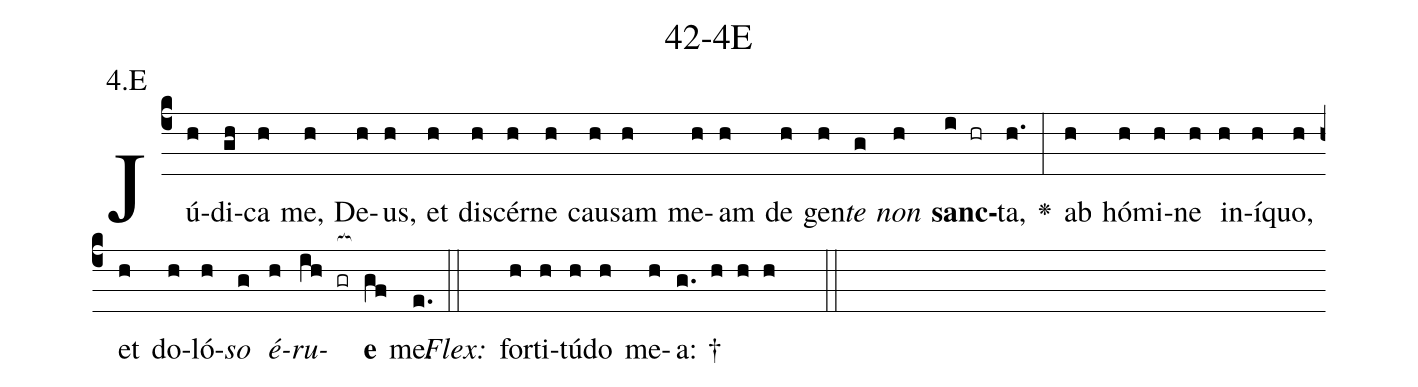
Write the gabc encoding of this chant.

name: 42-4E;
annotation: 4.E;
%%
(c4)Jú(h)di(gh)ca(h) me,(h) De(h)us,(h) et(h) di(h)scér(h)ne(h) cau(h)sam(h) me(h)am(h) de(h) gen(h)<i>te</i>(g) <i>non</i>(h) <b>sanc</b>(i hr)ta,(h.) <v>\greheightstar</v>(:) ab(h) hó(h)mi(h)ne(h) in(h)í(h)quo,(h) et(h) do(h)ló(h)<i>so</i>(g) <i>é</i>(h)<i>ru</i>(ih gr[ocb:1{])<b>e</b>(gf[ocb:0}]) me.(e.) (::)
<i>Flex:</i>()  for(h)ti(h)tú(h)do(h) me(h)a: †(g. h h h  ::)

%E(h) u(g) o(h) u(ih) a(gf) e.(e.) (::)
